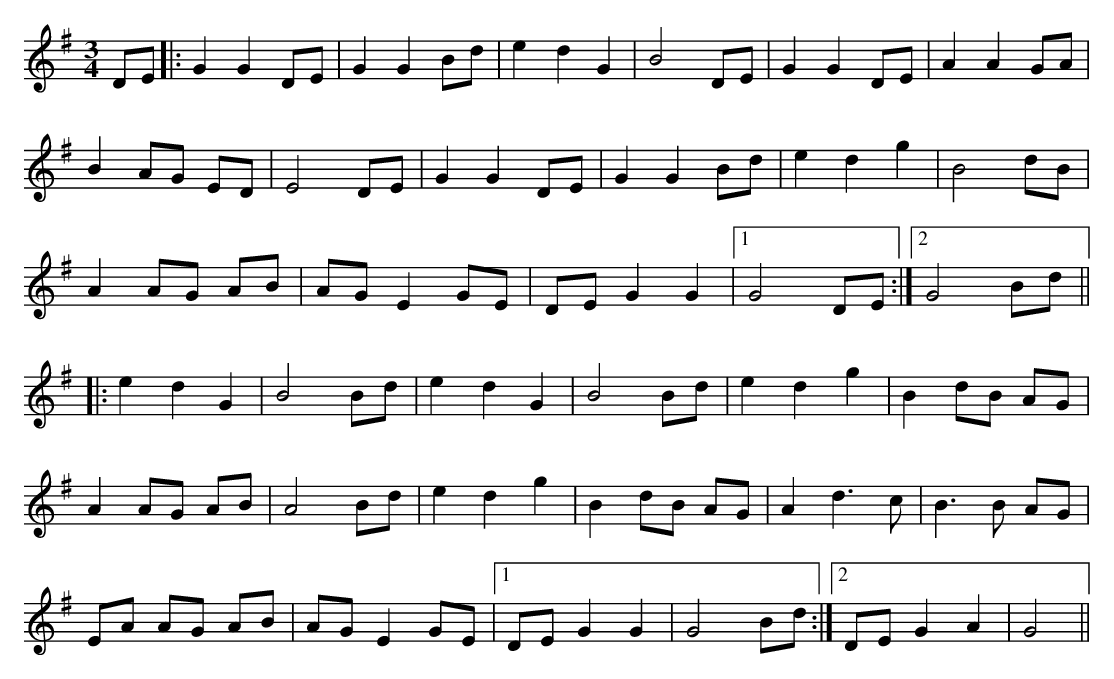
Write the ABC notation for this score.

X:1
M:3/4
K:G
DE|:G2G2DE|G2G2Bd|e2d2G2|B4DE|G2G2DE|A2A2GA|
B2AG ED|E4DE|G2G2DE|G2G2Bd|e2d2g2|B4dB|
A2AG AB|AGE2GE|DEG2G2|1 G4DE:|2 G4Bd||
|:e2d2G2|B4Bd|e2d2G2|B4Bd|e2d2g2|B2dB AG|
A2AG AB|A4Bd|e2d2g2|B2dB AG|A2d3c|B3B AG|
EA AG AB|AG E2GE|1 DEG2G2|G4Bd:|2 DEG2A2|G4||
